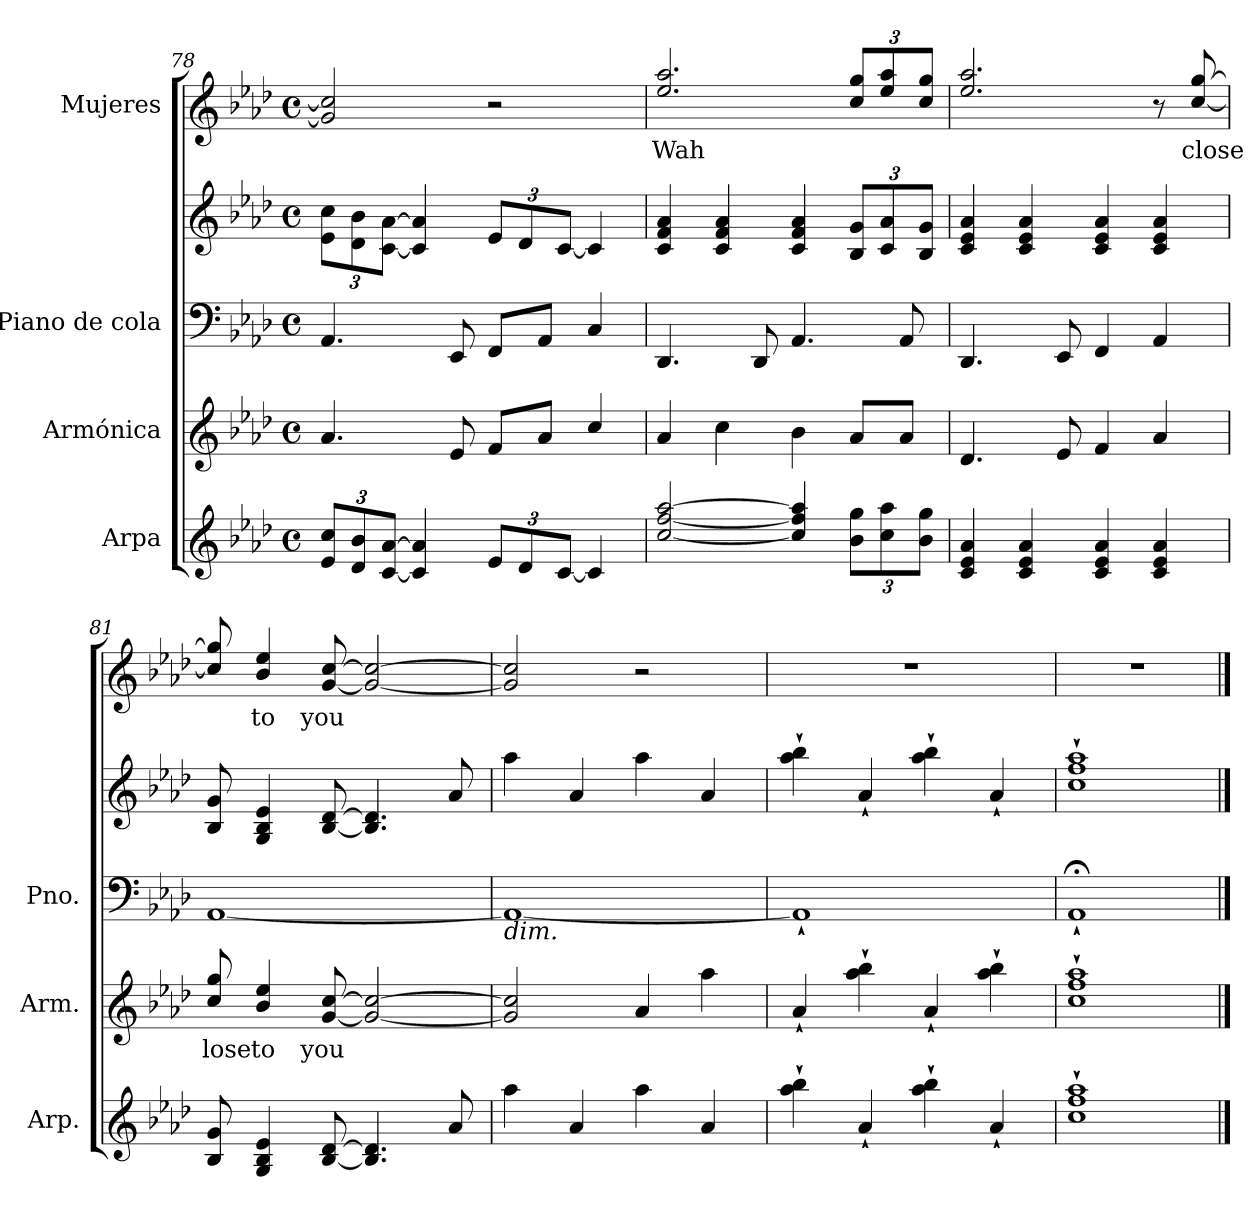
**kern	**kern	**text	**kern	**kern	**kern	**text
*part4	*part3	*part3	*part2	*part2	*part1	*part1
*staff5	*staff4	*staff4	*staff3	*staff2	*staff1	*staff1
*I"Arpa	*I"Armónica	*	*I"Piano de cola	*	*I"Mujeres	*
*I'Arp.	*I'Arm.	*	*I'Pno.	*	*	*
*clefG2	*clefG2	*	*clefF4	*clefG2	*clefG2	*
*k[b-e-a-d-]	*k[b-e-a-d-]	*	*k[b-e-a-d-]	*k[b-e-a-d-]	*k[b-e-a-d-]	*
*M4/4	*M4/4	*	*M4/4	*M4/4	*M4/4	*
*met(c)	*met(c)	*	*met(c)	*met(c)	*met(c)	*
*Xbrackettup	*	*	*	*Xbrackettup	*	*
=78	=78	=78	=78	=78	=78	=78
12e-/ 12cc/L	4.a-/	.	4.AA-/	12e-\ 12cc\L	2g/] 2cc/]	.
12d-/ 12b-/	.	.	.	12d-\ 12b-\	.	.
[12c/ [12a-/J	.	.	.	[12c\ [12a-\J	.	.
4c/] 4a-/]	.	.	.	4c/] 4a-/]	.	.
.	8e-/	.	8EE-/	.	.	.
12e-/L	8f/L	.	8FF/L	12e-/L	2r	.
12d-/	.	.	.	12d-/	.	.
.	8a-/J	.	8AA-/J	.	.	.
[12c/J	.	.	.	[12c/J	.	.
4c/]	4cc/	.	4C/	4c/]	.	.
=79	=79	=79	=79	=79	=79	=79
!	!	!	!	!	!	!LO:LY:b
[2cc/ [2ff/ [2aa-/	4a-/	.	4.DD-/	4c/ 4f/ 4a-/	2.ee-/ 2.aa-/	Wah
.	4cc\	.	.	4c/ 4f/ 4a-/	.	.
.	.	.	8DD-/	.	.	.
4cc/] 4ff/] 4aa-/]	4b-\	.	4.AA-/	4c/ 4f/ 4a-/	.	.
*	*	*	*	*	*Xbrackettup	*
12b-\ 12gg\L	8a-/L	.	.	12B-/ 12g/L	12cc/ 12gg/L	.
12cc\ 12aa-\	.	.	.	12c/ 12a-/	12ee-/ 12aa-/	.
.	8a-/J	.	8AA-/	.	.	.
12b-\ 12gg\J	.	.	.	12B-/ 12g/J	12cc/ 12gg/J	.
=80	=80	=80	=80	=80	=80	=80
4c/ 4e-/ 4a-/	4.d-/	.	4.DD-/	4c/ 4e-/ 4a-/	2.ee-/ 2.aa-/	.
4c/ 4e-/ 4a-/	.	.	.	4c/ 4e-/ 4a-/	.	.
.	8e-/	.	8EE-/	.	.	.
4c/ 4e-/ 4a-/	4f/	.	4FF/	4c/ 4e-/ 4a-/	.	.
4c/ 4e-/ 4a-/	4a-/	.	4AA-/	4c/ 4e-/ 4a-/	8r	.
!	!	!	!	!	!	!LO:LY:b
.	.	.	.	.	[8cc/ [8gg/	close
=81	=81	=81	=81	=81	=81	=81
!	!	!LO:LY:b	!	!	!	!
8B-/ 8g/	8cc/ 8gg/	-lose	[1AA-	8B-/ 8g/	8cc/] 8gg/]	.
!	!	!LO:LY:b	!	!	!	!LO:LY:b
4G/ 4B-/ 4e-/	4b-/ 4ee-/	to	.	4G/ 4B-/ 4e-/	4b-/ 4ee-/	to
!	!	!LO:LY:b	!	!	!	!LO:LY:b
[8B-/ [8d-/	[8g/ [8cc/	you	.	[8B-/ [8d-/	[8g/ [8cc/	you
4.B-/] 4.d-/]	2g/_ 2cc/_	.	.	4.B-/] 4.d-/]	2g/_ 2cc/_	.
8a-/	.	.	.	8a-/	.	.
!!LO:PB:g=z
=82	=82	=82	=82	=82	=82	=82
!	!	!	!LO:TX:b:i:t=dim.	!	!	!
4aa-\	2g/] 2cc/]	.	1AA-_	4aa-\	2g/] 2cc/]	.
4a-/	.	.	.	4a-/	.	.
4aa-\	4a-/	.	.	4aa-\	2r	.
4a-/	4aa-\	.	.	4a-/	.	.
=83	=83	=83	=83	=83	=83	=83
4aa-\` 4bb-\`	4a-`/	.	1AA-`]	4aa-\` 4bb-\`	1r	.
4a-`/	4aa-\` 4bb-\`	.	.	4a-`/	.	.
4aa-\` 4bb-\`	4a-`/	.	.	4aa-\` 4bb-\`	.	.
4a-`/	4aa-\` 4bb-\`	.	.	4a-`/	.	.
=84	=84	=84	=84	=84	=84	=84
1cc` 1ff` 1aa-`	1cc` 1ff` 1aa-`	.	1AA-;<`	1cc` 1ff` 1aa-`	1r	.
==	==	==	==	==	==	==
*-	*-	*-	*-	*-	*-	*-
